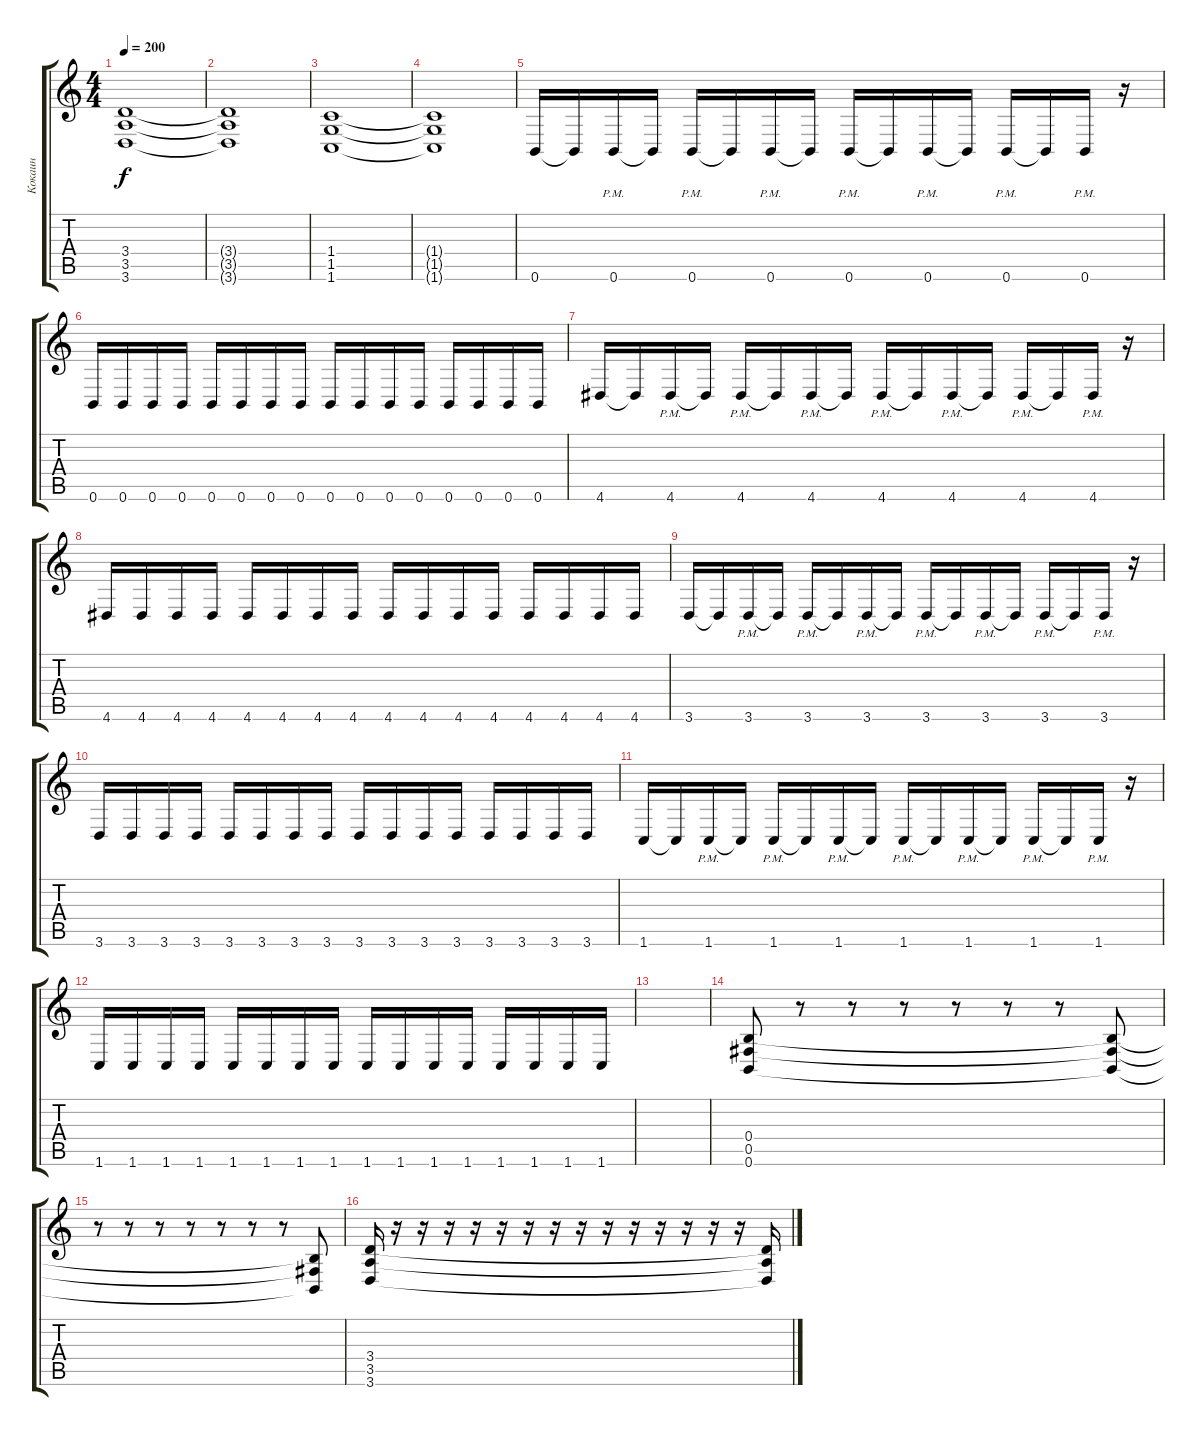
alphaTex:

\track ("Кокаин" "Кокаин") {instrument distortionguitar}
\staff {score tabs}
\tuning (Db4 Ab3 E3 B2 Gb2 B1) {hide}
\ts (4 4)
\tempo 200
\clef g2
\ks c
(3.4 3.5 3.6).1{dy f} |
(3.4{t} 3.5{t} 3.6{t}).1 |
(1.4 1.5 1.6).1 |
(1.4{t} 1.5{t} 1.6{t}).1 |
0.6.16 0.6{t}.16 0.6{pm}.16 0.6{t}.16 0.6{pm}.16 0.6{t}.16 0.6{pm}.16 0.6{t}.16 0.6{pm}.16 0.6{t}.16 0.6{pm}.16 0.6{t}.16 0.6{pm}.16 0.6{t}.16 0.6{pm}.16 r.16 |
0.6.16 0.6.16 0.6.16 0.6.16 0.6.16 0.6.16 0.6.16 0.6.16 0.6.16 0.6.16 0.6.16 0.6.16 0.6.16 0.6.16 0.6.16 0.6.16 |
4.6.16 4.6{t}.16 4.6{pm}.16 4.6{t}.16 4.6{pm}.16 4.6{t}.16 4.6{pm}.16 4.6{t}.16 4.6{pm}.16 4.6{t}.16 4.6{pm}.16 4.6{t}.16 4.6{pm}.16 4.6{t}.16 4.6{pm}.16 r.16 |
4.6.16 4.6.16 4.6.16 4.6.16 4.6.16 4.6.16 4.6.16 4.6.16 4.6.16 4.6.16 4.6.16 4.6.16 4.6.16 4.6.16 4.6.16 4.6.16 |
3.6.16 3.6{t}.16 3.6{pm}.16 3.6{t}.16 3.6{pm}.16 3.6{t}.16 3.6{pm}.16 3.6{t}.16 3.6{pm}.16 3.6{t}.16 3.6{pm}.16 3.6{t}.16 3.6{pm}.16 3.6{t}.16 3.6{pm}.16 r.16 |
3.6.16 3.6.16 3.6.16 3.6.16 3.6.16 3.6.16 3.6.16 3.6.16 3.6.16 3.6.16 3.6.16 3.6.16 3.6.16 3.6.16 3.6.16 3.6.16 |
1.6.16 1.6{t}.16 1.6{pm}.16 1.6{t}.16 1.6{pm}.16 1.6{t}.16 1.6{pm}.16 1.6{t}.16 1.6{pm}.16 1.6{t}.16 1.6{pm}.16 1.6{t}.16 1.6{pm}.16 1.6{t}.16 1.6{pm}.16 r.16 |
1.6.16 1.6.16 1.6.16 1.6.16 1.6.16 1.6.16 1.6.16 1.6.16 1.6.16 1.6.16 1.6.16 1.6.16 1.6.16 1.6.16 1.6.16 1.6.16 |
|
(0.4 0.5 0.6).8 r.8 r.8 r.8 r.8 r.8 r.8 (0.4{t} 0.5{t} 0.6{t}).8 |
r.8 r.8 r.8 r.8 r.8 r.8 r.8 (0.4{t} 0.5{t} 0.6{t}).8 |
(3.4 3.5 3.6).16 r.16 r.16 r.16 r.16 r.16 r.16 r.16 r.16 r.16 r.16 r.16 r.16 r.16 r.16 (3.4{t} 3.5{t} 3.6{t}).16
